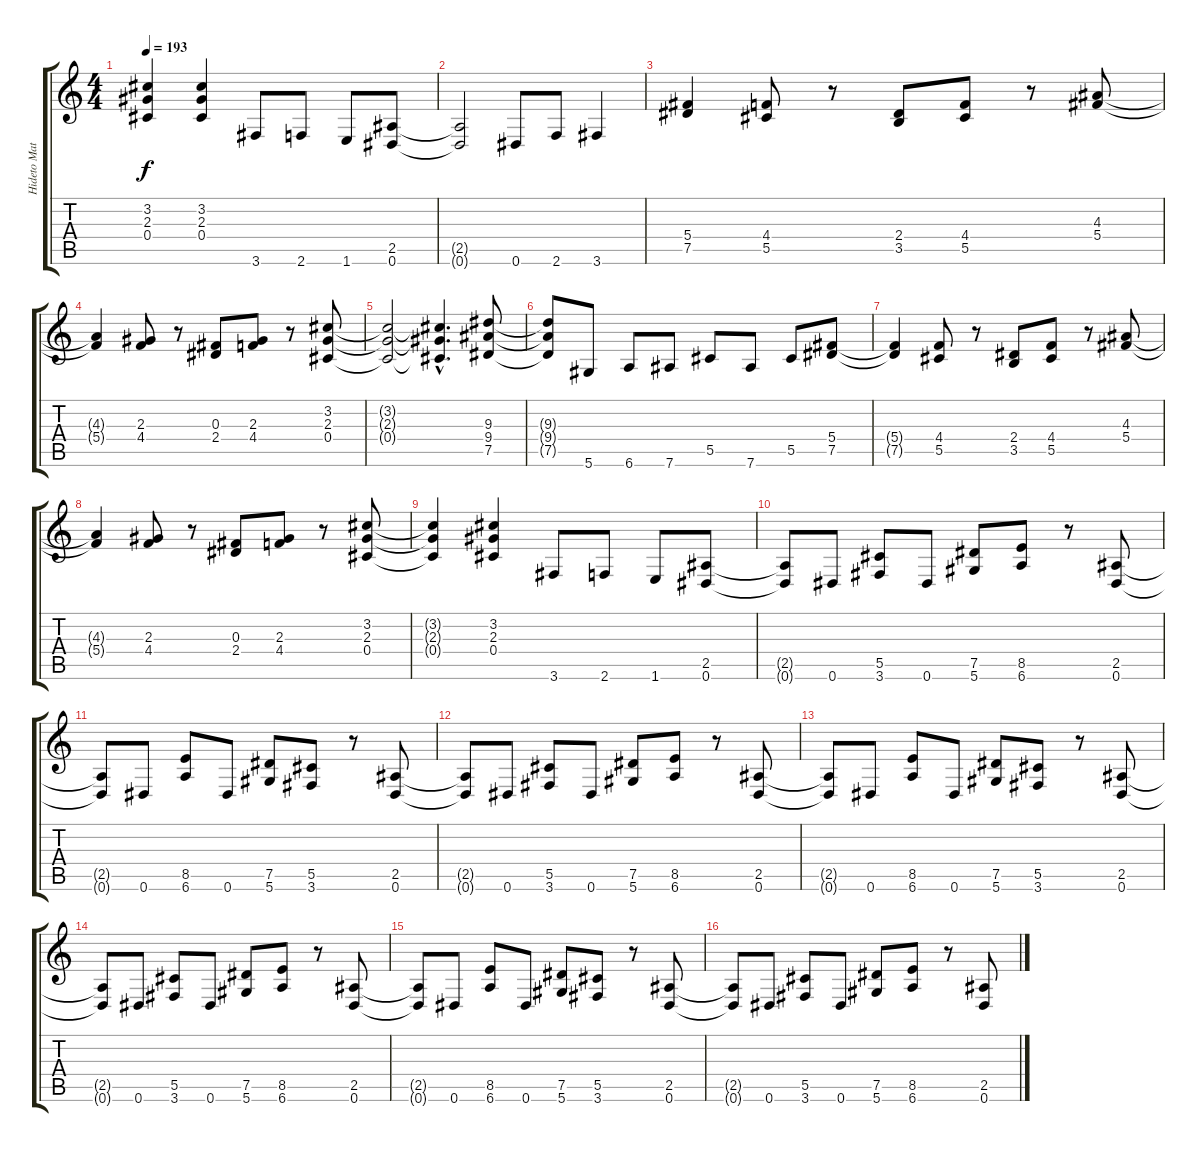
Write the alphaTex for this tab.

\track ("Hideto Matsumoto (Hide)" "Hideto Mat") {instrument distortionguitar}
\staff {score tabs}
\tuning (Eb4 Bb3 Gb3 Db3 Ab2 Eb2) {hide}
\ts (4 4)
\tempo 193
\clef g2
\ks c
(3.2{t} 2.3{t} 0.4{t}).4{dy f} (3.2 2.3 0.4).4 3.6.8 2.6.8 1.6.8 (2.5 0.6).8 |
(2.5{t} 0.6{t}).2 0.6.8 2.6.8 3.6.4 |
(5.4 7.5).4 (4.4 5.5).8 r.8 (2.4 3.5).8 (4.4 5.5).8 r.8 (4.3 5.4).8 |
(4.3{t} 5.4{t}).4 (2.3 4.4).8 r.8 (0.3 2.4).8 (2.3 4.4).8 r.8 (3.2 2.3 0.4).8 |
(3.2{t} 2.3{t} 0.4{t}).2 (3.2{hac t} 2.3{hac t} 0.4{hac t}).4{d} (9.3 9.4 7.5).8 |
(9.3{t} 9.4{t} 7.5{t}).8 5.6.8 6.6.8 7.6.8 5.5.8 7.6.8 5.5.8 (5.4 7.5).8 |
(5.4{t} 7.5{t}).4 (4.4 5.5).8 r.8 (2.4 3.5).8 (4.4 5.5).8 r.8 (4.3 5.4).8 |
(4.3{t} 5.4{t}).4 (2.3 4.4).8 r.8 (0.3 2.4).8 (2.3 4.4).8 r.8 (3.2 2.3 0.4).8 |
(3.2{t} 2.3{t} 0.4{t}).4 (3.2 2.3 0.4).4 3.6.8 2.6.8 1.6.8 (2.5 0.6).8 |
(2.5{t} 0.6{t}).8 0.6.8 (5.5 3.6).8 0.6.8 (7.5 5.6).8 (8.5 6.6).8 r.8 (2.5 0.6).8 |
(2.5{t} 0.6{t}).8 0.6.8 (8.5 6.6).8 0.6.8 (7.5 5.6).8 (5.5 3.6).8 r.8 (2.5 0.6).8 |
(2.5{t} 0.6{t}).8 0.6.8 (5.5 3.6).8 0.6.8 (7.5 5.6).8 (8.5 6.6).8 r.8 (2.5 0.6).8 |
(2.5{t} 0.6{t}).8 0.6.8 (8.5 6.6).8 0.6.8 (7.5 5.6).8 (5.5 3.6).8 r.8 (2.5 0.6).8 |
(2.5{t} 0.6{t}).8 0.6.8 (5.5 3.6).8 0.6.8 (7.5 5.6).8 (8.5 6.6).8 r.8 (2.5 0.6).8 |
(2.5{t} 0.6{t}).8 0.6.8 (8.5 6.6).8 0.6.8 (7.5 5.6).8 (5.5 3.6).8 r.8 (2.5 0.6).8 |
(2.5{t} 0.6{t}).8 0.6.8 (5.5 3.6).8 0.6.8 (7.5 5.6).8 (8.5 6.6).8 r.8 (2.5 0.6).8
